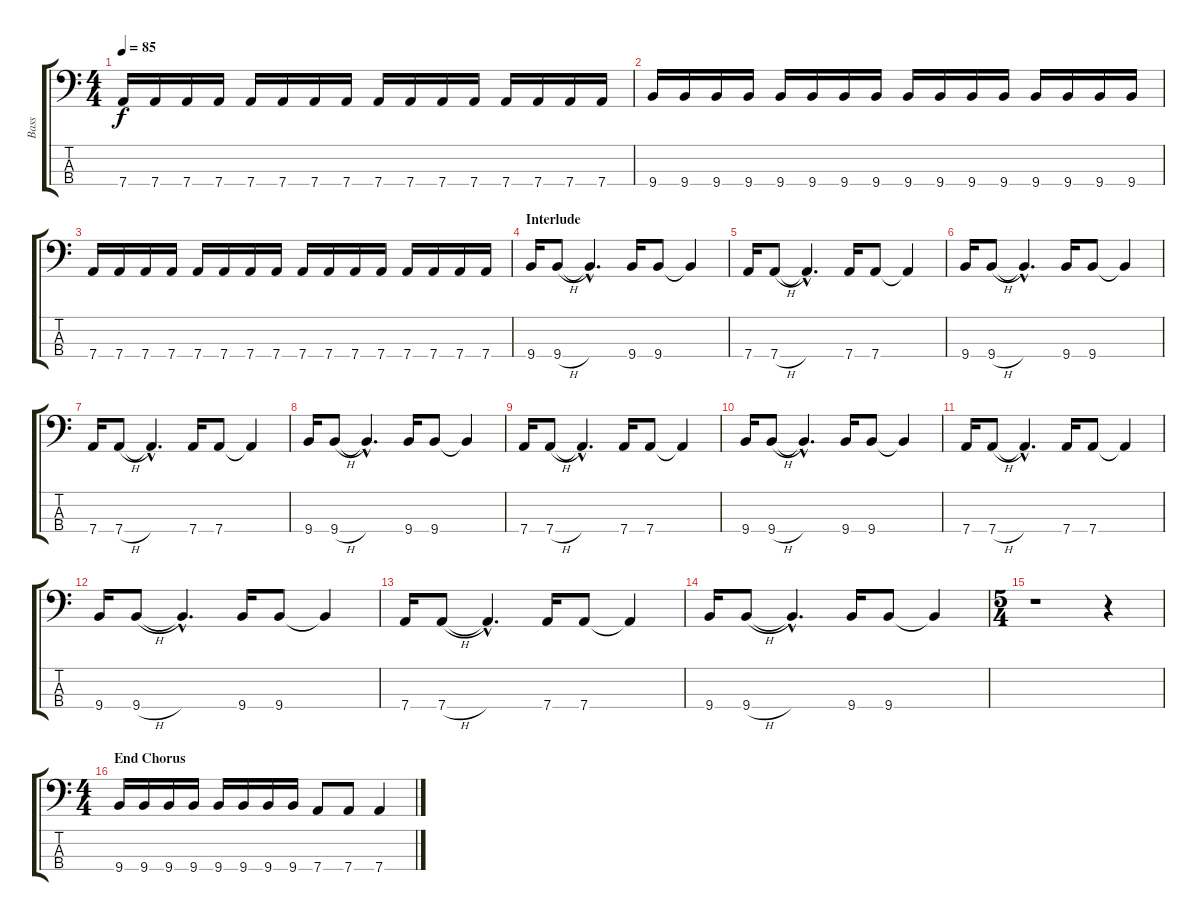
\track ("Bass" "Bass") {instrument electricbassfinger}
\staff {score tabs}
\tuning (G2 D2 A1 D1) {hide}
\ts (4 4)
\tempo 85
\clef f4
\ks c
7.4.16{dy f} 7.4.16 7.4.16 7.4.16 7.4.16 7.4.16 7.4.16 7.4.16 7.4.16 7.4.16 7.4.16 7.4.16 7.4.16 7.4.16 7.4.16 7.4.16 |
9.4.16 9.4.16 9.4.16 9.4.16 9.4.16 9.4.16 9.4.16 9.4.16 9.4.16 9.4.16 9.4.16 9.4.16 9.4.16 9.4.16 9.4.16 9.4.16 |
7.4.16 7.4.16 7.4.16 7.4.16 7.4.16 7.4.16 7.4.16 7.4.16 7.4.16 7.4.16 7.4.16 7.4.16 7.4.16 7.4.16 7.4.16 7.4.16 |
\section ("" "Interlude")
9.4.16 9.4{h}.8 9.4{hac t}.4{d} 9.4.16 9.4.8 9.4{t}.4 |
7.4.16 7.4{h}.8 7.4{hac t}.4{d} 7.4.16 7.4.8 7.4{t}.4 |
9.4.16 9.4{h}.8 9.4{hac t}.4{d} 9.4.16 9.4.8 9.4{t}.4 |
7.4.16 7.4{h}.8 7.4{hac t}.4{d} 7.4.16 7.4.8 7.4{t}.4 |
9.4.16 9.4{h}.8 9.4{hac t}.4{d} 9.4.16 9.4.8 9.4{t}.4 |
7.4.16 7.4{h}.8 7.4{hac t}.4{d} 7.4.16 7.4.8 7.4{t}.4 |
9.4.16 9.4{h}.8 9.4{hac t}.4{d} 9.4.16 9.4.8 9.4{t}.4 |
7.4.16 7.4{h}.8 7.4{hac t}.4{d} 7.4.16 7.4.8 7.4{t}.4 |
9.4.16 9.4{h}.8 9.4{hac t}.4{d} 9.4.16 9.4.8 9.4{t}.4 |
7.4.16 7.4{h}.8 7.4{hac t}.4{d} 7.4.16 7.4.8 7.4{t}.4 |
9.4.16 9.4{h}.8 9.4{hac t}.4{d} 9.4.16 9.4.8 9.4{t}.4 |
\ts (5 4)
r.1 r.4 |
\ts (4 4)
\section ("" "End Chorus")
9.4.16 9.4.16 9.4.16 9.4.16 9.4.16 9.4.16 9.4.16 9.4.16 7.4.8 7.4.8 7.4{h}.4
